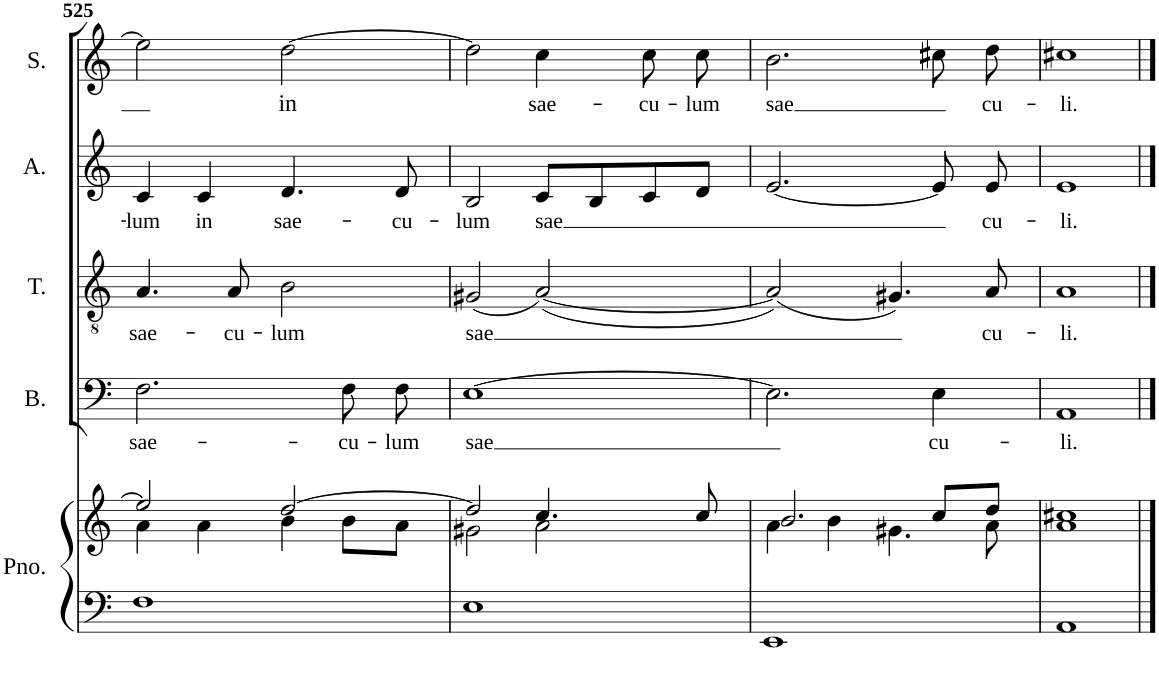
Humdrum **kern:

**kern	**kern	**kern	**text	**kern	**text	**kern	**text	**kern	**text
*part5	*part5	*part4	*part4	*part3	*part3	*part2	*part2	*part1	*part1
*staff6	*staff5	*staff4	*staff4	*staff3	*staff3	*staff2	*staff2	*staff1	*staff1
*I"Piano	*	*I"Bass	*	*I"Tenor	*	*I"Alto	*	*I"Soprano	*
*I'Pno.	*	*I'B.	*	*I'T.	*	*I'A.	*	*I'S.	*
!!LO:PB:g=z
*clefF4	*clefG2	*clefF4	*	*clefGv2	*	*clefG2	*	*clefG2	*
*k[]	*k[]	*k[]	*	*k[]	*	*k[]	*	*k[]	*
*M2/2	*M2/2	*M2/2	*	*M2/2	*	*M2/2	*	*M2/2	*
=525	=525	=525	=525	=525	=525	=525	=525	=525	=525
*	*^	*	*	*	*	*	*	*	*
!	!	!	!	!LO:LY:b	!	!LO:LY:b	!	!LO:LY:b	!	!
1F	2ee/]	4a\	2.F\	sae-	4.A/	sae-	4c/	-lum	2ee\]	.
!	!	!	!	!	!	!	!	!LO:LY:b	!	!
.	.	4a\	.	.	.	.	4c/	in	.	.
!	!	!	!	!	!	!LO:LY:b	!	!	!	!
.	.	.	.	.	8A/	-cu-	.	.	.	.
!	!	!	!	!	!	!LO:LY:b	!	!LO:LY:b	!	!LO:LY:b
.	[2dd/	4b\	.	.	2B\	-lum	4.d/	sae-	[2dd\	in
!	!	!	!	!LO:LY:b	!	!	!	!	!	!
.	.	8b\L	8F\L	-cu-	.	.	.	.	.	.
!	!	!	!	!LO:LY:b	!	!	!	!LO:LY:b	!	!
.	.	8a\J	8F\J	-lum	.	.	8d/	-cu-	.	.
=526	=526	=526	=526	=526	=526	=526	=526	=526	=526	=526
!	!	!	!	!LO:LY:b	!	!LO:LY:b	!	!LO:LY:b	!	!
1E	2dd/]	2g#X\	[1E	sae	(2G#X/	sae	2B/	-lum	2dd\]	.
!	!	!	!	!	!	!	!	!LO:LY:b	!	!LO:LY:b
.	4.cc/	2a\	.	.	([2A/)	.	8c/L	sae	4cc\	sae-
.	.	.	.	.	.	.	8B/	.	.	.
!	!	!	!	!	!	!	!	!	!	!LO:LY:b
.	.	.	.	.	.	.	8c/	.	8cc\L	-cu-
!	!	!	!	!	!	!	!	!	!	!LO:LY:b
.	8cc/	.	.	.	.	.	8d/J	.	8cc\J	-lum
=527	=527	=527	=527	=527	=527	=527	=527	=527	=527	=527
!	!	!	!	!	!	!	!	!	!	!LO:LY:b
1EE	2.b/	4a\	2.E\]	.	(2A/])	.	[2.e/	.	2.b\	sae
.	.	4b\	.	.	.	.	.	.	.	.
.	.	4.g#X\	.	.	4.G#X/)	.	.	.	.	.
!	!	!	!	!LO:LY:b	!	!	!	!	!	!
.	8cc/L	.	4E\	cu-	.	.	8e/]	.	8cc#X\L	.
!	!	!	!	!	!	!LO:LY:b	!	!LO:LY:b	!	!LO:LY:b
.	8dd/J	8a\	.	.	8A/	cu-	8e/	cu-	8dd\J	cu-
=528	=528	=528	=528	=528	=528	=528	=528	=528	=528	=528
!	!	!	!	!LO:LY:b	!	!LO:LY:b	!	!LO:LY:b	!	!LO:LY:b
1AA	1cc#X	1a	1AA	-li.	1A	-li.	1e	-li.	1cc#X	-li.
*	*v	*v	*	*	*	*	*	*	*	*
==	==	==	==	==	==	==	==	==	==
*-	*-	*-	*-	*-	*-	*-	*-	*-	*-
